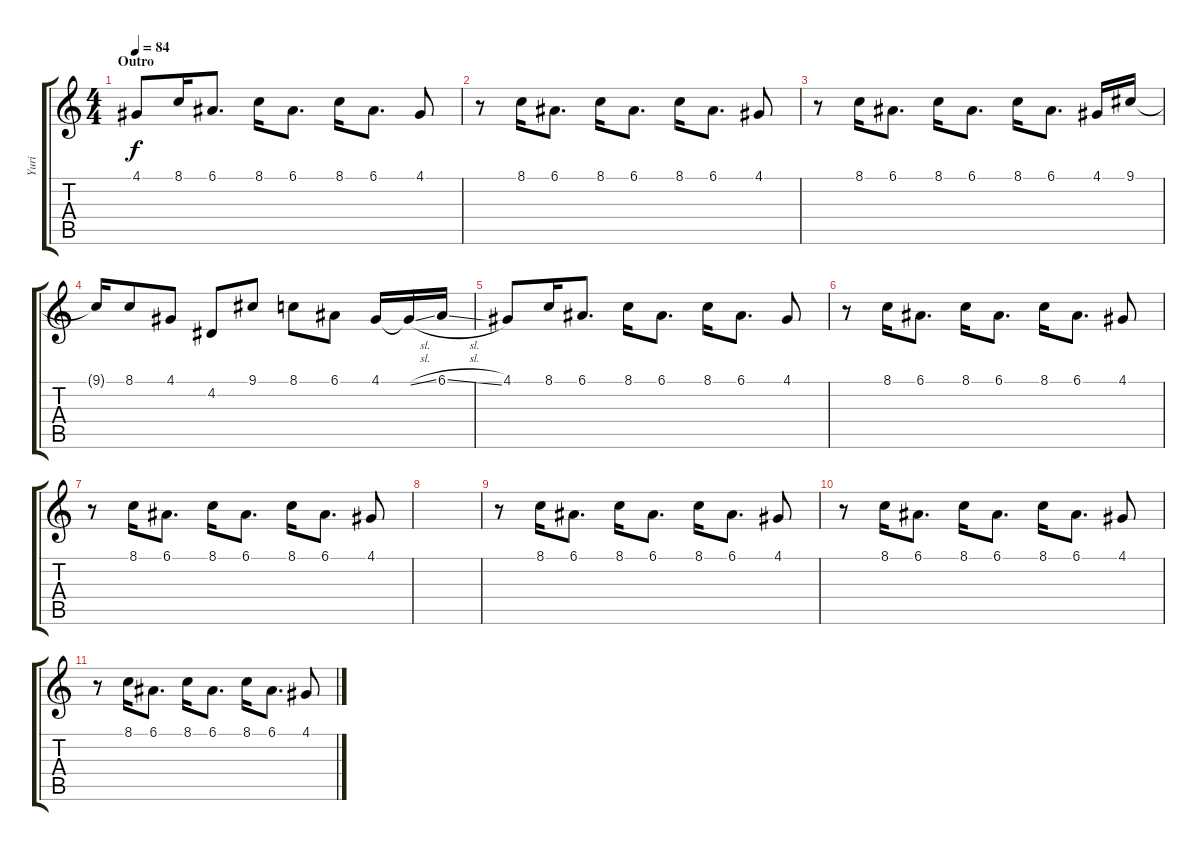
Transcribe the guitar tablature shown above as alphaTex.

\track ("Yuri" "Yuri") {instrument clarinet}
\staff {score tabs}
\tuning (E4 B3 G3 D3 A2 E2) {hide}
\ts (4 4)
\section ("" "Outro")
\tempo 84
\clef g2
\ks c
4.1.8{dy f} 8.1.16 6.1.8{d} 8.1.16 6.1.8{d} 8.1.16 6.1.8{d} 4.1.8 |
r.8 8.1.16 6.1.8{d} 8.1.16 6.1.8{d} 8.1.16 6.1.8{d} 4.1.8 |
r.8 8.1.16 6.1.8{d} 8.1.16 6.1.8{d} 8.1.16 6.1.8{d} 4.1.16 9.1.16{volume 13} |
9.1{t}.16 8.1.8 4.1.8 4.2.8 9.1.8 8.1.8 6.1.8 4.1.16 4.1{sl t}.16 6.1{sl}.16 |
4.1.8 8.1.16{volume 6} 6.1.8{d} 8.1.16 6.1.8{d} 8.1.16 6.1.8{d} 4.1.8 |
r.8 8.1.16 6.1.8{d} 8.1.16 6.1.8{d} 8.1.16 6.1.8{d} 4.1.8 |
r.8 8.1.16 6.1.8{d} 8.1.16 6.1.8{d} 8.1.16 6.1.8{d} 4.1.8 |
|
r.8 8.1.16 6.1.8{d} 8.1.16 6.1.8{d} 8.1.16 6.1.8{d} 4.1.8 |
r.8 8.1.16 6.1.8{d} 8.1.16 6.1.8{d} 8.1.16 6.1.8{d} 4.1.8 |
r.8 8.1.16 6.1.8{d} 8.1.16 6.1.8{d} 8.1.16 6.1.8{d} 4.1.8
